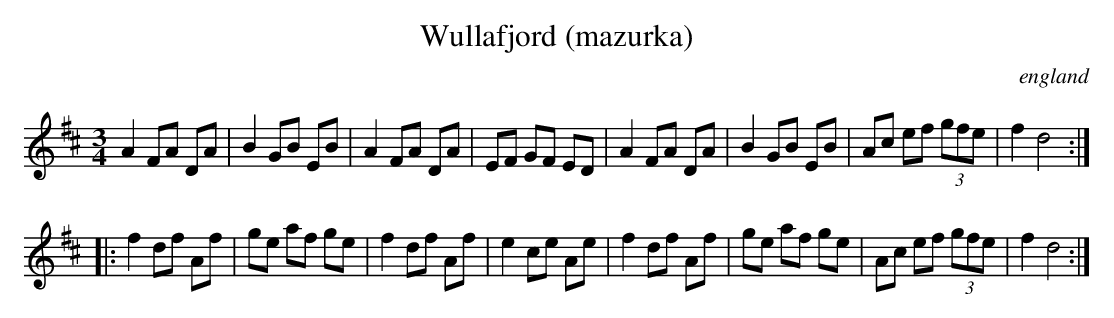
X:1
T:Wullafjord (mazurka)
O:england
M:3/4
K:D
A2 FA DA| B2 GB EB| A2 FA DA| EF GF ED|\
A2 FA DA| B2 GB EB| Ac ef (3gfe| f2 d4 :|
|:f2 df Af| ge af ge| f2 df Af| e2 ce Ae|\
f2 df Af| ge af ge| Ac ef (3gfe| f2 d4 :|
